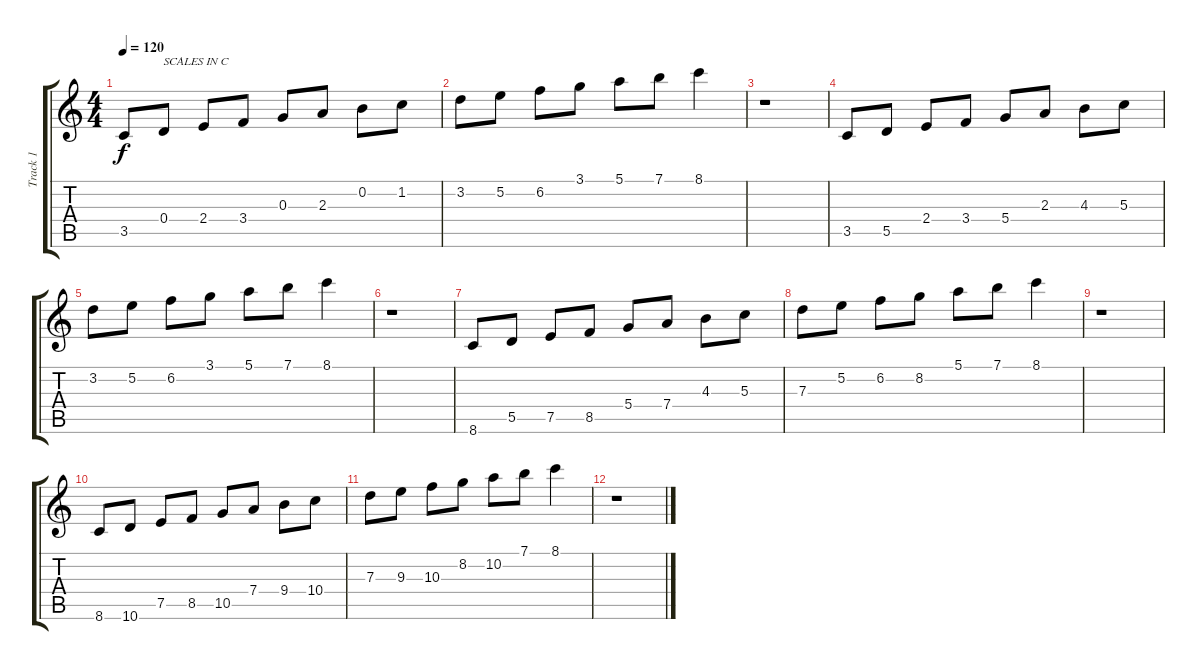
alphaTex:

\track ("Track 1" "Track 1") {instrument acousticguitarnylon}
\staff {score tabs}
\tuning (E4 B3 G3 D3 A2 E2) {hide}
\ts (4 4)
\tempo 120
\clef g2
\ks c
3.5.8{dy f instrument acousticguitarnylon} 0.4.8{txt "SCALES IN C"} 2.4.8 3.4.8 0.3.8 2.3.8 0.2.8 1.2.8 |
3.2.8 5.2.8 6.2.8 3.1.8 5.1.8 7.1.8 8.1.4 |
r.1 |
3.5.8 5.5.8 2.4.8 3.4.8 5.4.8 2.3.8 4.3.8 5.3.8 |
3.2.8 5.2.8 6.2.8 3.1.8 5.1.8 7.1.8 8.1.4 |
r.1 |
8.6.8 5.5.8 7.5.8 8.5.8 5.4.8 7.4.8 4.3.8 5.3.8 |
7.3.8 5.2.8 6.2.8 8.2.8 5.1.8 7.1.8 8.1.4 |
r.1 |
8.6.8 10.6.8 7.5.8 8.5.8 10.5.8 7.4.8 9.4.8 10.4.8 |
7.3.8 9.3.8 10.3.8 8.2.8 10.2.8 7.1.8 8.1.4 |
r.1
